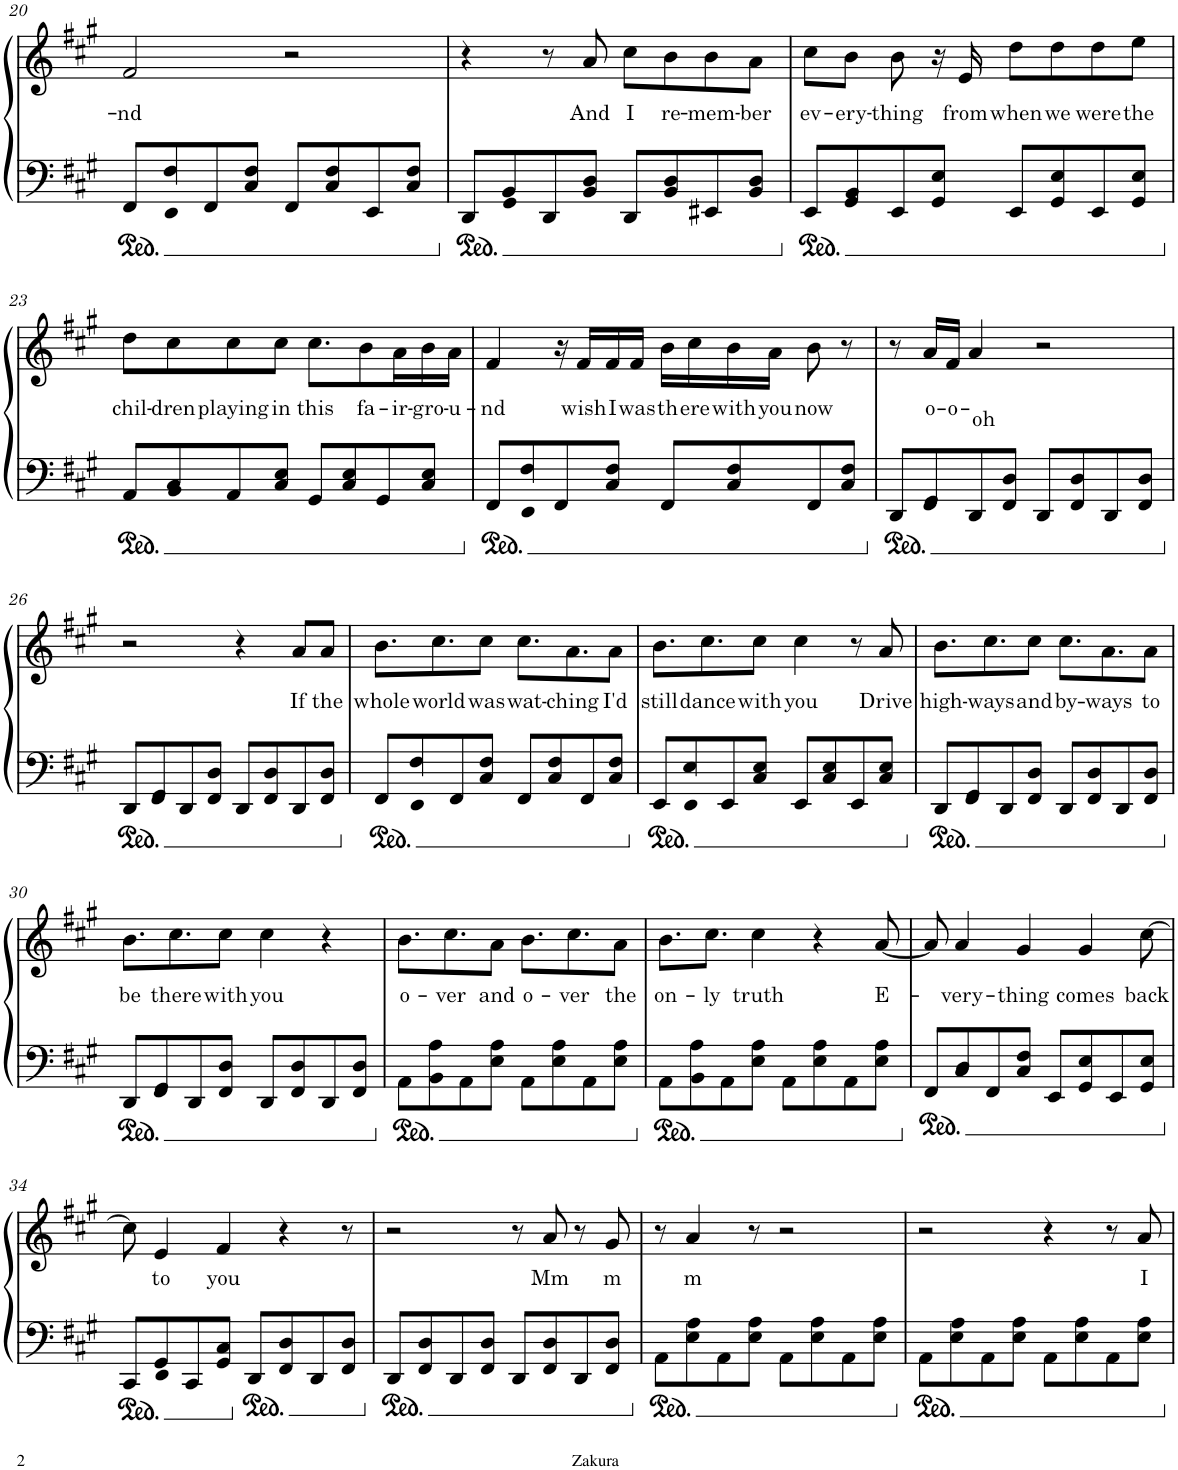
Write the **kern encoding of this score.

**kern	**kern	**text
*part1	*part1	*part1
*staff2	*staff1	*staff1
*I"Piano	*	*
*I'Pno.	*	*
!!LO:PB:g=z
*clefF4	*clefG2	*
*k[f#c#g#]	*k[f#c#g#]	*
*M4/4	*M4/4	*
=20	=20	=20
!	!	!LO:LY:b
8FF#/L	2f#/	-nd
8C#/ 8F#/	.	.
8FF#/	.	.
8C#/ 8F#/J	.	.
8FF#/L	2r	.
8C#/ 8F#/	.	.
8EE/	.	.
8C#/ 8F#/J	.	.
=21	=21	=21
8DD/L	4r	.
8BB/ 8D/	.	.
8DD/	8r	.
!	!	!LO:LY:b
8BB/ 8D/J	8a/	And
!	!	!LO:LY:b
8DD/L	8cc#\L	I
!	!	!LO:LY:b
8BB/ 8D/	8b\	re-
!	!	!LO:LY:b
8EE#X/	8b\	-mem-
!	!	!LO:LY:b
8BB/ 8D/J	8a\J	-ber
=22	=22	=22
!	!	!LO:LY:b
8EE/L	8cc#\L	ev-
!	!	!LO:LY:b
8GG#/ 8E/	8b\J	-ery-
!	!	!LO:LY:b
8EE/	8b\	-thing
8GG#/ 8E/J	16r	.
!	!	!LO:LY:b
.	16e/	from
!	!	!LO:LY:b
8EE/L	8dd\L	when
!	!	!LO:LY:b
8GG#/ 8E/	8dd\	we
!	!	!LO:LY:b
8EE/	8dd\	were
!	!	!LO:LY:b
8GG#/ 8E/J	8ee\J	the
!!LO:LB:g=z
=23	=23	=23
!	!	!LO:LY:b
8AA/L	8dd\L	chil-
!	!	!LO:LY:b
8C#/ 8E/	8cc#\	-dren
!	!	!LO:LY:b
8AA/	8cc#\	playing
!	!	!LO:LY:b
8C#/ 8E/J	8cc#\J	in
!	!	!LO:LY:b
8GG#/L	8.cc#\L	this
8C#/ 8E/	.	.
!	!	!LO:LY:b
.	8b\	fa-
8GG#/	.	.
!	!	!LO:LY:b
.	16a\L	-ir-
!	!	!LO:LY:b
8C#/ 8E/J	16b\	-gro-
!	!	!LO:LY:b
.	16a\JJ	-u-
=24	=24	=24
!	!	!LO:LY:b
8FF#/L	4f#/	-nd
8C#/ 8F#/	.	.
8FF#/	16r	.
!	!	!LO:LY:b
.	16f#/LL	wish
!	!	!LO:LY:b
8C#/ 8F#/J	16f#/	I
!	!	!LO:LY:b
.	16f#/JJ	was
!	!	!LO:LY:b
8FF#/L	16b\LL	th
!	!	!LO:LY:b
.	16cc#\	ere
!	!	!LO:LY:b
8C#/ 8F#/	16b\	with
!	!	!LO:LY:b
.	16a\JJ	you
!	!	!LO:LY:b
8FF#/	8b\	now
8C#/ 8F#/J	8r	.
=25	=25	=25
8DD/L	8r	.
!	!	!LO:LY:b
8FF#/ 8D/	16a/LL	o-
!	!	!LO:LY:b
.	16f#/JJ	-o-
!	!	!LO:LY:b
8DD/	4a/	-oh
8FF#/ 8D/J	.	.
8DD/L	2r	.
8FF#/ 8D/	.	.
8DD/	.	.
8FF#/ 8D/J	.	.
!!LO:LB:g=z
=26	=26	=26
8DD/L	2r	.
8FF#/ 8D/	.	.
8DD/	.	.
8FF#/ 8D/J	.	.
8DD/L	4r	.
8FF#/ 8D/	.	.
!	!	!LO:LY:b
8DD/	8a/L	If
!	!	!LO:LY:b
8FF#/ 8D/J	8a/J	the
=27	=27	=27
!	!	!LO:LY:b
8FF#/L	8.b\L	whole
8C#/ 8F#/	.	.
!	!	!LO:LY:b
.	8.cc#\	world
8FF#/	.	.
!	!	!LO:LY:b
8C#/ 8F#/J	8cc#\J	was
!	!	!LO:LY:b
8FF#/L	8.cc#\L	wat-
8C#/ 8F#/	.	.
!	!	!LO:LY:b
.	8.a\	-ching
8FF#/	.	.
!	!	!LO:LY:b
8C#/ 8F#/J	8a\J	I'd
=28	=28	=28
!	!	!LO:LY:b
8EE/L	8.b\L	still
8C#/ 8E/	.	.
!	!	!LO:LY:b
.	8.cc#\	dance
8EE/	.	.
!	!	!LO:LY:b
8C#/ 8E/J	8cc#\J	with
!	!	!LO:LY:b
8EE/L	4cc#\	you
8C#/ 8E/	.	.
8EE/	8r	.
!	!	!LO:LY:b
8C#/ 8E/J	8a/	Drive
=29	=29	=29
!	!	!LO:LY:b
8DD/L	8.b\L	high-
8FF#/ 8D/	.	.
!	!	!LO:LY:b
.	8.cc#\	-ways
8DD/	.	.
!	!	!LO:LY:b
8FF#/ 8D/J	8cc#\J	and
!	!	!LO:LY:b
8DD/L	8.cc#\L	by-
8FF#/ 8D/	.	.
!	!	!LO:LY:b
.	8.a\	-ways
8DD/	.	.
!	!	!LO:LY:b
8FF#/ 8D/J	8a\J	to
!!LO:LB:g=z
=30	=30	=30
!	!	!LO:LY:b
8DD/L	8.b\L	be
8FF#/ 8D/	.	.
!	!	!LO:LY:b
.	8.cc#\	there
8DD/	.	.
!	!	!LO:LY:b
8FF#/ 8D/J	8cc#\J	with
!	!	!LO:LY:b
8DD/L	4cc#\	you
8FF#/ 8D/	.	.
8DD/	4r	.
8FF#/ 8D/J	.	.
=31	=31	=31
!	!	!LO:LY:b
8AA\L	8.b\L	o-
8E\ 8A\	.	.
!	!	!LO:LY:b
.	8.cc#\	-ver
8AA\	.	.
!	!	!LO:LY:b
8E\ 8A\J	8a\J	and
!	!	!LO:LY:b
8AA\L	8.b\L	o-
8E\ 8A\	.	.
!	!	!LO:LY:b
.	8.cc#\	-ver
8AA\	.	.
!	!	!LO:LY:b
8E\ 8A\J	8a\J	the
=32	=32	=32
!	!	!LO:LY:b
8AA\L	8.b\L	on-
8E\ 8A\	.	.
!	!	!LO:LY:b
.	8.cc#\J	-ly
8AA\	.	.
!	!	!LO:LY:b
8E\ 8A\J	4cc#\	truth
8AA\L	.	.
8E\ 8A\	4r	.
8AA\	.	.
!	!	!LO:LY:b
8E\ 8A\J	[8a/	E-
=33	=33	=33
8FF#/L	8a/]	.
!	!	!LO:LY:b
8C#/ 8F#/	4a/	-very-
8FF#/	.	.
!	!	!LO:LY:b
8C#/ 8F#/J	4g#/	-thing
8EE/L	.	.
!	!	!LO:LY:b
8GG#/ 8E/	4g#/	comes
8EE/	.	.
!	!	!LO:LY:b
8GG#/ 8E/J	[8cc#\	back
!!LO:LB:g=z
=34	=34	=34
8CC#/L	8cc#\]	.
!	!	!LO:LY:b
8GG#/ 8C#/	4e/	to
8CC#/	.	.
!	!	!LO:LY:b
8GG#/ 8C#/J	4f#/	you
8DD/L	.	.
8FF#/ 8D/	4r	.
8DD/	.	.
8FF#/ 8D/J	8r	.
=35	=35	=35
8DD/L	2r	.
8FF#/ 8D/	.	.
8DD/	.	.
8FF#/ 8D/J	.	.
8DD/L	8r	.
!	!	!LO:LY:b
8FF#/ 8D/	8a/	Mm
8DD/	8r	.
!	!	!LO:LY:b
8FF#/ 8D/J	8g#/	m
=36	=36	=36
8AA\L	8r	.
!	!	!LO:LY:b
8E\ 8A\	4a/	m
8AA\	.	.
8E\ 8A\J	8r	.
8AA\L	2r	.
8E\ 8A\	.	.
8AA\	.	.
8E\ 8A\J	.	.
=37	=37	=37
8AA\L	2r	.
8E\ 8A\	.	.
8AA\	.	.
8E\ 8A\J	.	.
8AA\L	4r	.
8E\ 8A\	.	.
8AA\	8r	.
!	!	!LO:LY:b
8E\ 8A\J	8a/	I
=	=	=
*-	*-	*-
